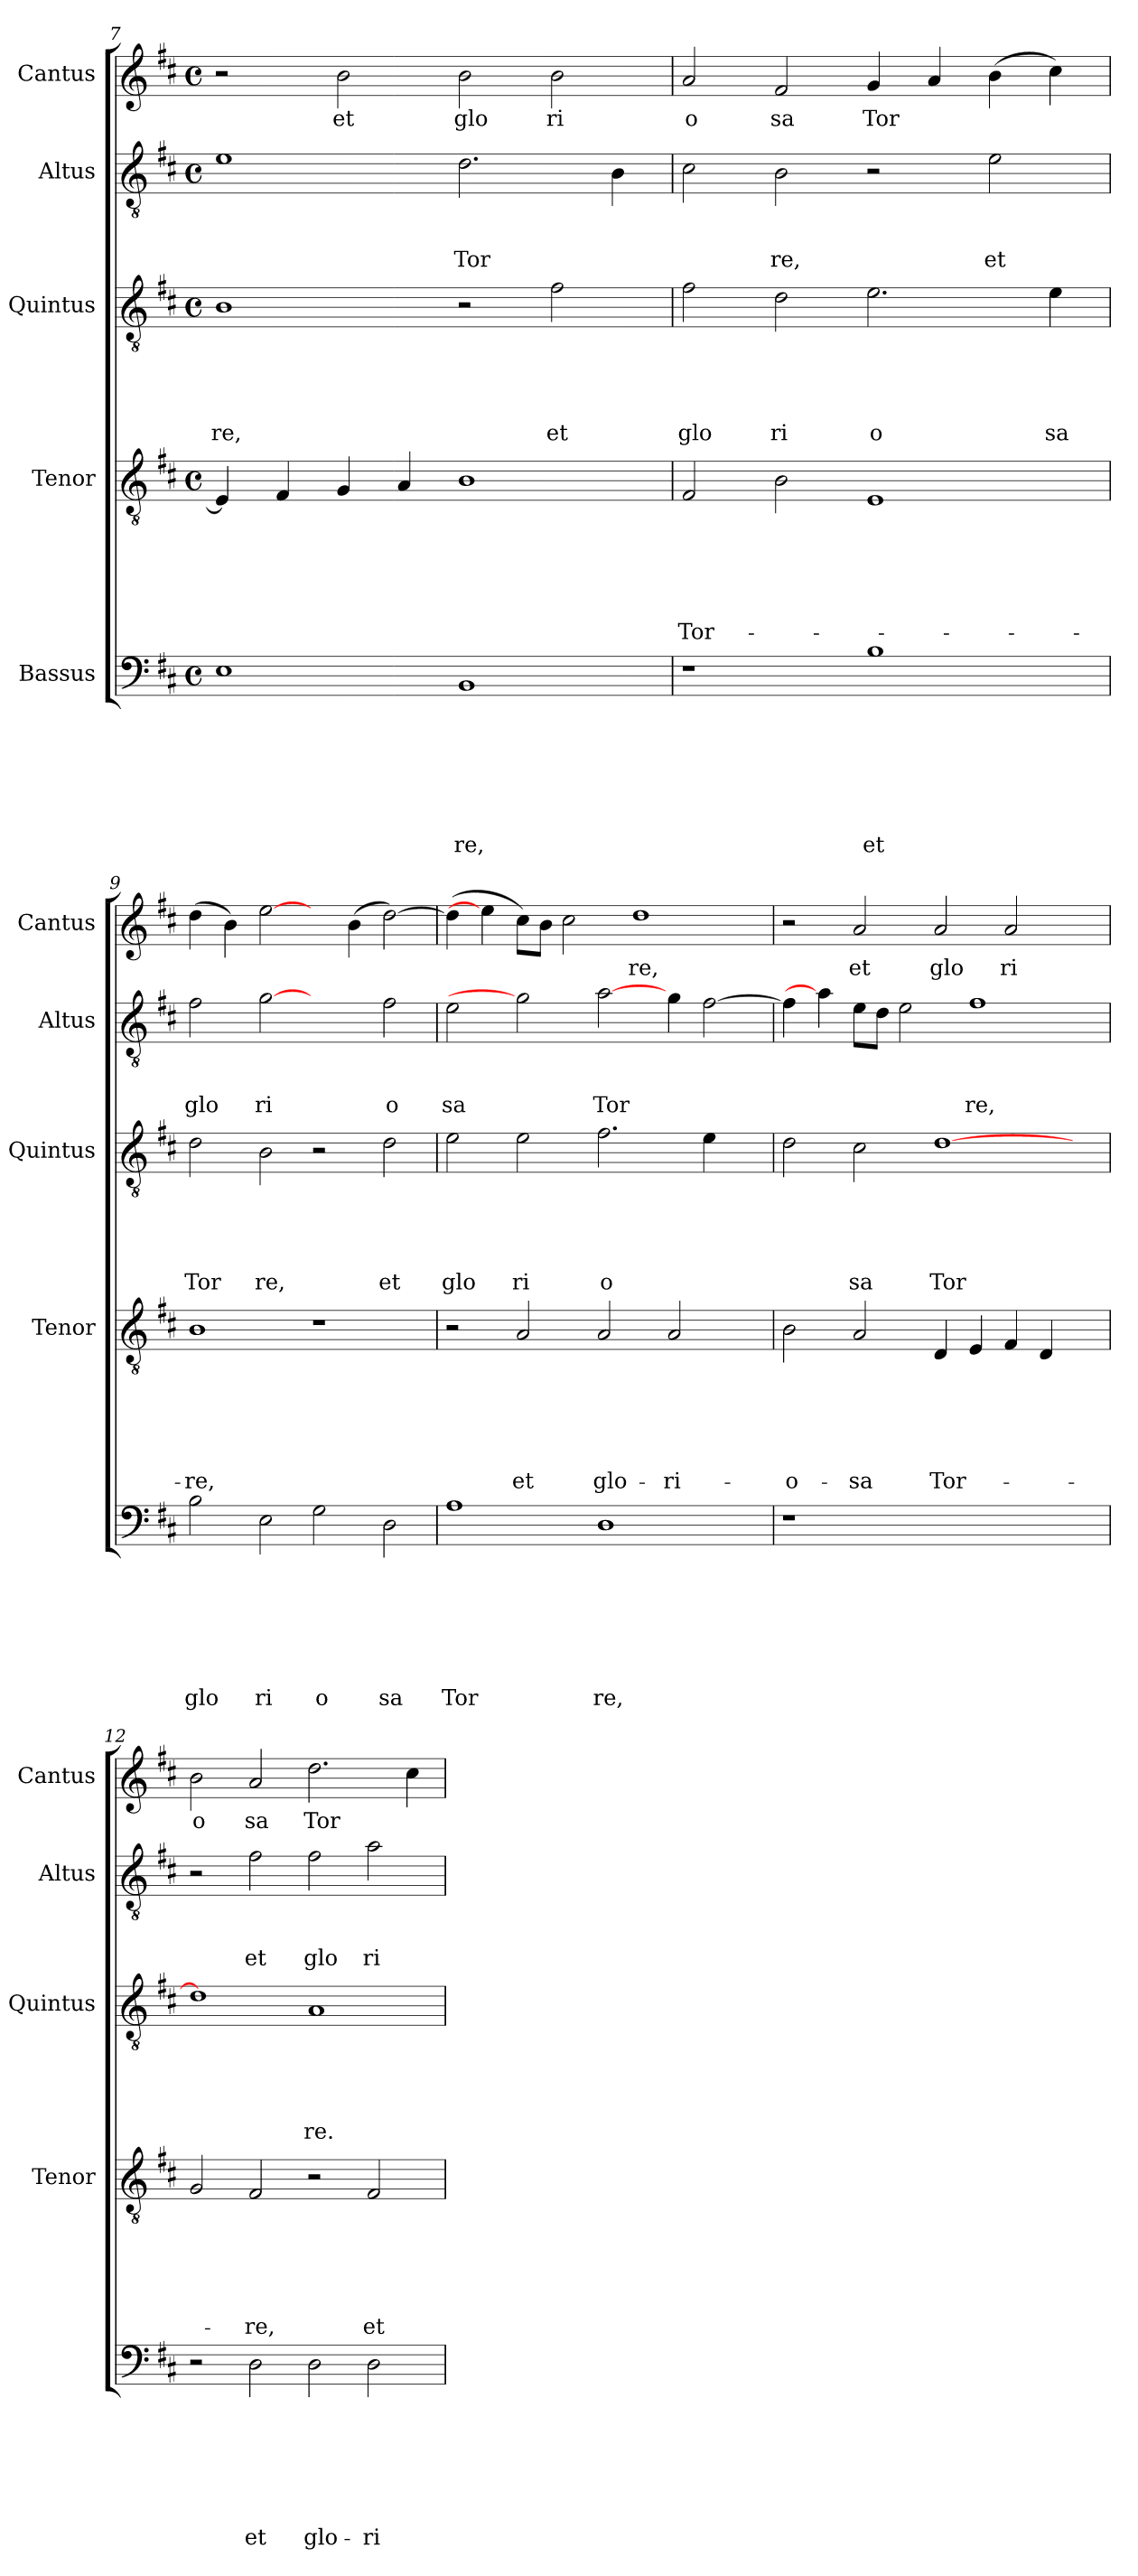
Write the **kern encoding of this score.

**kern	**text	**text	**text	**text	**text	**text	**text	**kern	**text	**text	**text	**text	**text	**text	**kern	**text	**text	**text	**text	**text	**kern	**text	**text	**text	**kern	**text
*part5	*part5	*part5	*part5	*part5	*part5	*part5	*part5	*part4	*part4	*part4	*part4	*part4	*part4	*part4	*part3	*part3	*part3	*part3	*part3	*part3	*part2	*part2	*part2	*part2	*part1	*part1
*staff5	*staff5	*staff5	*staff5	*staff5	*staff5	*staff5	*staff5	*staff4	*staff4	*staff4	*staff4	*staff4	*staff4	*staff4	*staff3	*staff3	*staff3	*staff3	*staff3	*staff3	*staff2	*staff2	*staff2	*staff2	*staff1	*staff1
*I"Bassus	*	*	*	*	*	*	*	*I"Tenor	*	*	*	*	*	*	*I"Quintus	*	*	*	*	*	*I"Altus	*	*	*	*I"Cantus	*
*	*	*	*	*	*	*	*	*I'Tenor	*	*	*	*	*	*	*I'Quintus	*	*	*	*	*	*I'Altus	*	*	*	*I'Cantus	*
!!LO:LB:g=z
*clefF4	*	*	*	*	*	*	*	*clefGv2	*	*	*	*	*	*	*clefGv2	*	*	*	*	*	*clefGv2	*	*	*	*clefG2	*
*k[f#c#]	*	*	*	*	*	*	*	*k[f#c#]	*	*	*	*	*	*	*k[f#c#]	*	*	*	*	*	*k[f#c#]	*	*	*	*k[f#c#]	*
*D:	*	*	*	*	*	*	*	*D:	*	*	*	*	*	*	*D:	*	*	*	*	*	*D:	*	*	*	*D:	*
*M4/4	*	*	*	*	*	*	*	*M4/4	*	*	*	*	*	*	*M4/4	*	*	*	*	*	*M4/4	*	*	*	*M4/4	*
*met(c)	*	*	*	*	*	*	*	*met(c)	*	*	*	*	*	*	*met(c)	*	*	*	*	*	*met(c)	*	*	*	*met(c)	*
=7	=7	=7	=7	=7	=7	=7	=7	=7	=7	=7	=7	=7	=7	=7	=7	=7	=7	=7	=7	=7	=7	=7	=7	=7	=7	=7
!	!	!	!	!	!	!	!	!	!	!	!	!	!	!	!	!	!	!	!	!LO:LY:b	!	!	!	!	!	!
(1E	.	.	.	.	.	.	.	4E/]	.	.	.	.	.	.	1B	.	.	.	.	re,	1e	.	.	.	2r	.
.	.	.	.	.	.	.	.	4F#/	.	.	.	.	.	.	.	.	.	.	.	.	.	.	.	.	.	.
!	!	!	!	!	!	!	!	!	!	!	!	!	!	!	!	!	!	!	!	!	!	!	!	!	!	!LO:LY:b
.	.	.	.	.	.	.	.	4G/	.	.	.	.	.	.	.	.	.	.	.	.	.	.	.	.	2b\	et
.	.	.	.	.	.	.	.	4A/	.	.	.	.	.	.	.	.	.	.	.	.	.	.	.	.	.	.
!	!	!	!	!	!	!	!LO:LY:b	!	!	!	!	!	!	!	!	!	!	!	!	!	!	!	!	!LO:LY:b	!	!LO:LY:b
1BB	.	.	.	.	.	.	re,	1B	.	.	.	.	.	.	2r	.	.	.	.	.	2.d\	.	.	Tor	2b\	glo
!	!	!	!	!	!	!	!	!	!	!	!	!	!	!	!	!	!	!	!	!LO:LY:b	!	!	!	!	!	!LO:LY:b
.	.	.	.	.	.	.	.	.	.	.	.	.	.	.	2f#\	.	.	.	.	et	.	.	.	.	2b\	ri
.	.	.	.	.	.	.	.	.	.	.	.	.	.	.	.	.	.	.	.	.	4B\	.	.	.	.	.
=8	=8	=8	=8	=8	=8	=8	=8	=8	=8	=8	=8	=8	=8	=8	=8	=8	=8	=8	=8	=8	=8	=8	=8	=8	=8	=8
!	!	!	!	!	!	!	!	!	!	!	!	!	!	!LO:LY:b	!	!	!	!	!	!LO:LY:b	!	!	!	!	!	!LO:LY:b
1r	.	.	.	.	.	.	.	2F#/	.	.	.	.	.	Tor-	2f#\	.	.	.	.	glo	2c#\	.	.	.	2a/	o
!	!	!	!	!	!	!	!	!	!	!	!	!	!	!	!	!	!	!	!	!LO:LY:b	!	!	!	!LO:LY:b	!	!LO:LY:b
.	.	.	.	.	.	.	.	2B\	.	.	.	.	.	.	2d\	.	.	.	.	ri	2B\	.	.	re,	2f#/	sa
!	!	!	!	!	!	!	!LO:LY:b	!	!	!	!	!	!	!	!	!	!	!	!	!LO:LY:b	!	!	!	!	!	!LO:LY:b
1B	.	.	.	.	.	.	et	1E	.	.	.	.	.	.	2.e\	.	.	.	.	o	2r	.	.	.	4g/	Tor
.	.	.	.	.	.	.	.	.	.	.	.	.	.	.	.	.	.	.	.	.	.	.	.	.	4a/	.
!	!	!	!	!	!	!	!	!	!	!	!	!	!	!	!	!	!	!	!	!	!	!	!	!LO:LY:b	!	!
.	.	.	.	.	.	.	.	.	.	.	.	.	.	.	.	.	.	.	.	.	2e\	.	.	et	(>4b\	.
!	!	!	!	!	!	!	!	!	!	!	!	!	!	!	!	!	!	!	!	!LO:LY:b	!	!	!	!	!	!
.	.	.	.	.	.	.	.	.	.	.	.	.	.	.	4e\	.	.	.	.	sa	.	.	.	.	4cc#\)	.
=9	=9	=9	=9	=9	=9	=9	=9	=9	=9	=9	=9	=9	=9	=9	=9	=9	=9	=9	=9	=9	=9	=9	=9	=9	=9	=9
!	!	!	!	!	!	!	!LO:LY:b	!	!	!	!	!	!	!LO:LY:b	!	!	!	!	!	!LO:LY:b	!	!	!	!LO:LY:b	!	!
2B\	.	.	.	.	.	.	glo	1B	.	.	.	.	.	-re,	2d\	.	.	.	.	Tor	2f#\	.	.	glo	(>4dd\	.
.	.	.	.	.	.	.	.	.	.	.	.	.	.	.	.	.	.	.	.	.	.	.	.	.	4b\)	.
!	!	!	!	!	!	!	!LO:LY:b	!	!	!	!	!	!	!	!	!	!	!	!	!LO:LY:b	!	!	!	!LO:LY:b	!	!
2E\	.	.	.	.	.	.	ri	.	.	.	.	.	.	.	2B\	.	.	.	.	re,	[2g	.	.	ri	[2ee\	.
!	!	!	!	!	!	!	!LO:LY:b	!	!	!	!	!	!	!	!	!	!	!	!	!	!	!	!	!	!	!
2G\	.	.	.	.	.	.	o	1r	.	.	.	.	.	.	2r	.	.	.	.	.	2ryy	.	.	.	4ryy	.
.	.	.	.	.	.	.	.	.	.	.	.	.	.	.	.	.	.	.	.	.	.	.	.	.	(>4b\	.
!	!	!	!	!	!	!	!LO:LY:b	!	!	!	!	!	!	!	!	!	!	!	!	!LO:LY:b	!	!	!	!LO:LY:b	!	!
2D\	.	.	.	.	.	.	sa	.	.	.	.	.	.	.	2d\	.	.	.	.	et	2f#\	.	.	o	[>2dd\)	.
=10	=10	=10	=10	=10	=10	=10	=10	=10	=10	=10	=10	=10	=10	=10	=10	=10	=10	=10	=10	=10	=10	=10	=10	=10	=10	=10
!	!	!	!	!	!	!	!LO:LY:b	!	!	!	!	!	!	!	!	!	!	!	!	!LO:LY:b	!	!	!	!LO:LY:b	!	!
1A	.	.	.	.	.	.	Tor	2r	.	.	.	.	.	.	2e\	.	.	.	.	glo	2e\	.	.	sa	(>4dd\]	.
.	.	.	.	.	.	.	.	.	.	.	.	.	.	.	.	.	.	.	.	.	.	.	.	.	4ee\]	.
!	!	!	!	!	!	!	!	!	!	!	!	!	!	!LO:LY:b	!	!	!	!	!	!LO:LY:b	!	!	!	!	!	!
.	.	.	.	.	.	.	.	2A/	.	.	.	.	.	et	2e\	.	.	.	.	ri	2g]	.	.	.	8cc#\L)	.
.	.	.	.	.	.	.	.	.	.	.	.	.	.	.	.	.	.	.	.	.	.	.	.	.	8b\J	.
.	.	.	.	.	.	.	.	.	.	.	.	.	.	.	.	.	.	.	.	.	.	.	.	.	2cc#\	.
!	!	!	!	!	!	!	!LO:LY:b	!	!	!	!	!	!	!LO:LY:b	!	!	!	!	!	!LO:LY:b	!	!	!	!LO:LY:b	!	!
1D	.	.	.	.	.	.	re,	2A/	.	.	.	.	.	glo-	2.f#\	.	.	.	.	o	[2a\	.	.	Tor	.	.
!	!	!	!	!	!	!	!	!	!	!	!	!	!	!	!	!	!	!	!	!	!	!	!	!	!	!LO:LY:b
.	.	.	.	.	.	.	.	.	.	.	.	.	.	.	.	.	.	.	.	.	.	.	.	.	1dd	re,
!	!	!	!	!	!	!	!	!	!	!	!	!	!	!LO:LY:b	!	!	!	!	!	!	!	!	!	!	!	!
.	.	.	.	.	.	.	.	2A/	.	.	.	.	.	-ri-	.	.	.	.	.	.	4g\	.	.	.	.	.
.	.	.	.	.	.	.	.	.	.	.	.	.	.	.	4e\	.	.	.	.	.	[>2f#\	.	.	.	.	.
4ryy	.	.	.	.	.	.	.	4ryy	.	.	.	.	.	.	4ryy	.	.	.	.	.	.	.	.	.	.	.
=11	=11	=11	=11	=11	=11	=11	=11	=11	=11	=11	=11	=11	=11	=11	=11	=11	=11	=11	=11	=11	=11	=11	=11	=11	=11	=11
!	!	!	!	!	!	!	!	!	!	!	!	!	!	!LO:LY:b	!	!	!	!	!	!	!	!	!	!	!	!
1r	.	.	.	.	.	.	.	2B\	.	.	.	.	.	-o-	2d\	.	.	.	.	.	4f#\]	.	.	.	2r	.
.	.	.	.	.	.	.	.	.	.	.	.	.	.	.	.	.	.	.	.	.	4a\]	.	.	.	.	.
!	!	!	!	!	!	!	!	!	!	!	!	!	!	!LO:LY:b	!	!	!	!	!	!LO:LY:b	!	!	!	!	!	!LO:LY:b
.	.	.	.	.	.	.	.	2A/	.	.	.	.	.	-sa	2c#\	.	.	.	.	sa	8e\L	.	.	.	2a/	et
.	.	.	.	.	.	.	.	.	.	.	.	.	.	.	.	.	.	.	.	.	8d\J	.	.	.	.	.
.	.	.	.	.	.	.	.	.	.	.	.	.	.	.	.	.	.	.	.	.	2e\	.	.	.	.	.
!	!	!	!	!	!	!	!	!	!	!	!	!	!	!LO:LY:b	!	!	!	!	!	!LO:LY:b	!	!	!	!	!	!LO:LY:b
1ryy	.	.	.	.	.	.	.	4D/	.	.	.	.	.	Tor-	[>1d	.	.	.	.	Tor	.	.	.	.	2a/	glo
!	!	!	!	!	!	!	!	!	!	!	!	!	!	!	!	!	!	!	!	!	!	!	!	!LO:LY:b	!	!
.	.	.	.	.	.	.	.	4E/	.	.	.	.	.	.	.	.	.	.	.	.	1f#	.	.	re,	.	.
!	!	!	!	!	!	!	!	!	!	!	!	!	!	!	!	!	!	!	!	!	!	!	!	!	!	!LO:LY:b
.	.	.	.	.	.	.	.	4F#/	.	.	.	.	.	.	.	.	.	.	.	.	.	.	.	.	2a/	ri
.	.	.	.	.	.	.	.	4D/	.	.	.	.	.	.	.	.	.	.	.	.	.	.	.	.	.	.
4ryy	.	.	.	.	.	.	.	4ryy	.	.	.	.	.	.	4ryy	.	.	.	.	.	.	.	.	.	4ryy	.
!!LO:PB:g=z
=12	=12	=12	=12	=12	=12	=12	=12	=12	=12	=12	=12	=12	=12	=12	=12	=12	=12	=12	=12	=12	=12	=12	=12	=12	=12	=12
!	!	!	!	!	!	!	!	!	!	!	!	!	!	!	!	!	!	!	!	!	!	!	!	!	!	!LO:LY:b
2r	.	.	.	.	.	.	.	2G/	.	.	.	.	.	.	1d]	.	.	.	.	.	2r	.	.	.	2b\	o
!	!	!	!	!	!	!	!LO:LY:b	!	!	!	!	!	!	!LO:LY:b	!	!	!	!	!	!	!	!	!	!LO:LY:b	!	!LO:LY:b
2D\	.	.	.	.	.	.	et	2F#/	.	.	.	.	.	-re,	.	.	.	.	.	.	2f#\	.	.	et	2a/	sa
!	!	!	!	!	!	!	!LO:LY:b	!	!	!	!	!	!	!	!	!	!	!	!	!LO:LY:b	!	!	!	!LO:LY:b	!	!LO:LY:b
2D\	.	.	.	.	.	.	glo-	2r	.	.	.	.	.	.	1A	.	.	.	.	re.	2f#\	.	.	glo	2.dd\	Tor
!	!	!	!	!	!	!	!LO:LY:b	!	!	!	!	!	!	!LO:LY:b	!	!	!	!	!	!	!	!	!	!LO:LY:b	!	!
2D\	.	.	.	.	.	.	-ri-	2F#/	.	.	.	.	.	et	.	.	.	.	.	.	2a\	.	.	ri	.	.
.	.	.	.	.	.	.	.	.	.	.	.	.	.	.	.	.	.	.	.	.	.	.	.	.	4cc#\	.
=	=	=	=	=	=	=	=	=	=	=	=	=	=	=	=	=	=	=	=	=	=	=	=	=	=	=
*-	*-	*-	*-	*-	*-	*-	*-	*-	*-	*-	*-	*-	*-	*-	*-	*-	*-	*-	*-	*-	*-	*-	*-	*-	*-	*-
